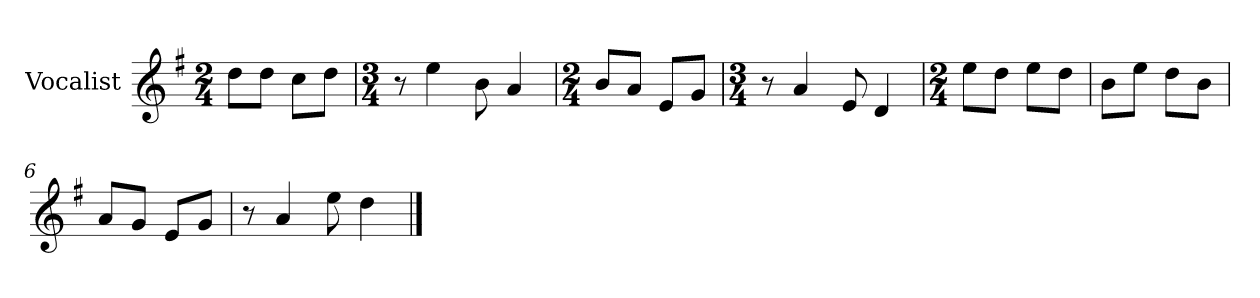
**kern
*part1
*staff1
*I"Vocalist
*k[f#]
*G:
*M2/4
=
8ddL
8ddJ
8ccL
8ddJ
=1
*M3/4
8r
4ee
8b
4a
=2
*M2/4
8bL
8aJ
8eL
8gJ
=3
*M3/4
8r
4a
8e
4d
=4
*M2/4
8eeL
8ddJ
8eeL
8ddJ
=5
8bL
8eeJ
8ddL
8bJ
=6
8aL
8gJ
8eL
8gJ
=7
8r
4a
8ee
4dd
==
*-
